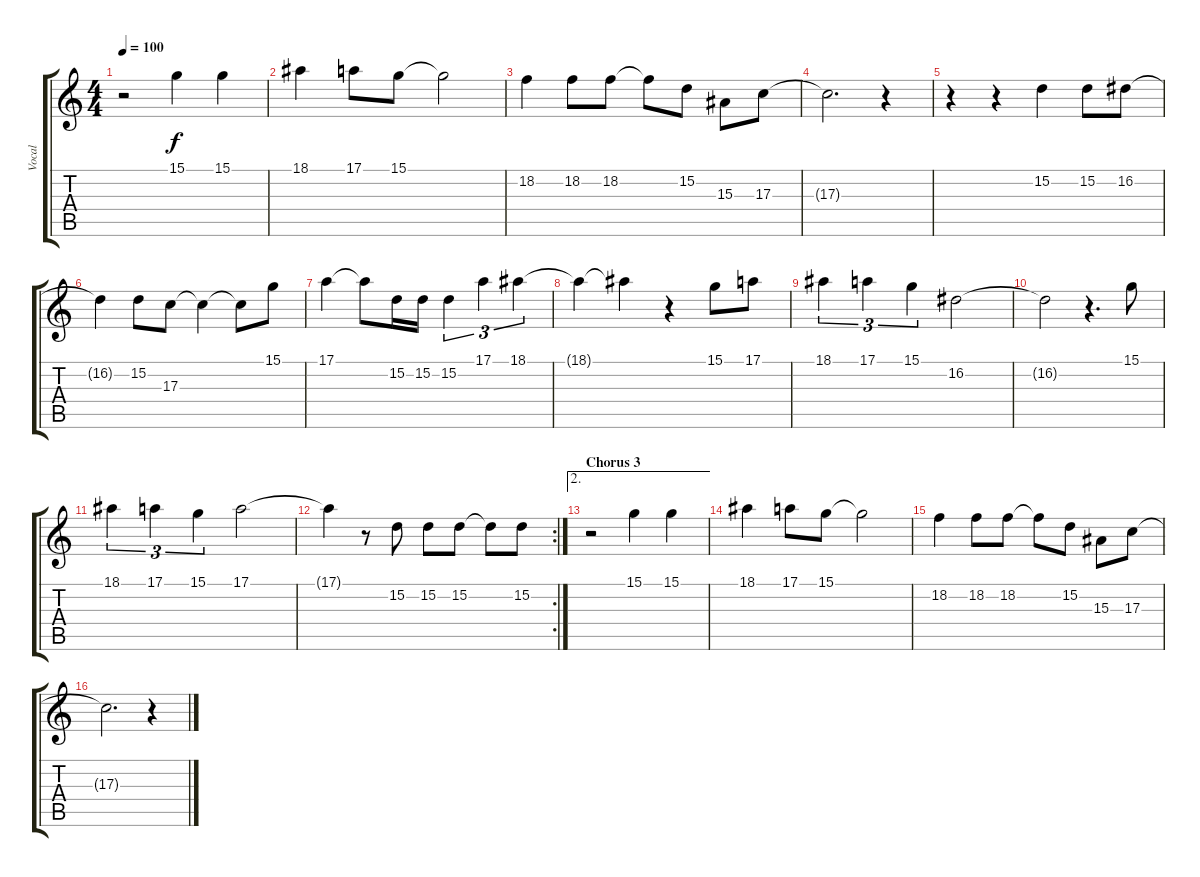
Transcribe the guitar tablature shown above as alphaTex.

\track ("Vocal" "Vocal") {instrument flute}
\staff {score tabs}
\tuning (E4 B3 G3 D3 A2 E2) {hide}
\ts (4 4)
\tempo 100
\clef g2
\ks c
r.2{dy f} 15.1.4 15.1.4 |
18.1.4 17.1.8 15.1.8 15.1{t}.2 |
18.2.4 18.2.8 18.2.8 18.2{t}.8 15.2.8 15.3.8 17.3.8 |
17.3{t}.2{d} r.4 |
r.4 r.4 15.2.4 15.2.8 16.2.8 |
16.2{t}.4 15.2.8 17.3.8 17.3{t}.4 17.3{t}.8 15.1.8 |
17.1.4 17.1{t}.8 15.2.16 15.2.16 15.2.4{tu (3 2)} 17.1.4{tu (3 2)} 18.1.4{tu (3 2)} |
18.1{t}.4 18.1{t}.4 r.4 15.1.8 17.1.8 |
18.1.4{tu (3 2)} 17.1.4{tu (3 2)} 15.1.4{tu (3 2)} 16.2.2 |
16.2{t}.2 r.4{d} 15.1.8 |
18.1.4{tu (3 2)} 17.1.4{tu (3 2)} 15.1.4{tu (3 2)} 17.1.2 |
\rc 2
17.1{t}.4 r.8 15.2.8 15.2.8 15.2.8 15.2{t}.8 15.2.8 |
\ae 2
\section ("" "Chorus 3")
r.2 15.1.4 15.1.4 |
18.1.4 17.1.8 15.1.8 15.1{t}.2 |
18.2.4 18.2.8 18.2.8 18.2{t}.8 15.2.8 15.3.8 17.3.8 |
17.3{t}.2{d} r.4
